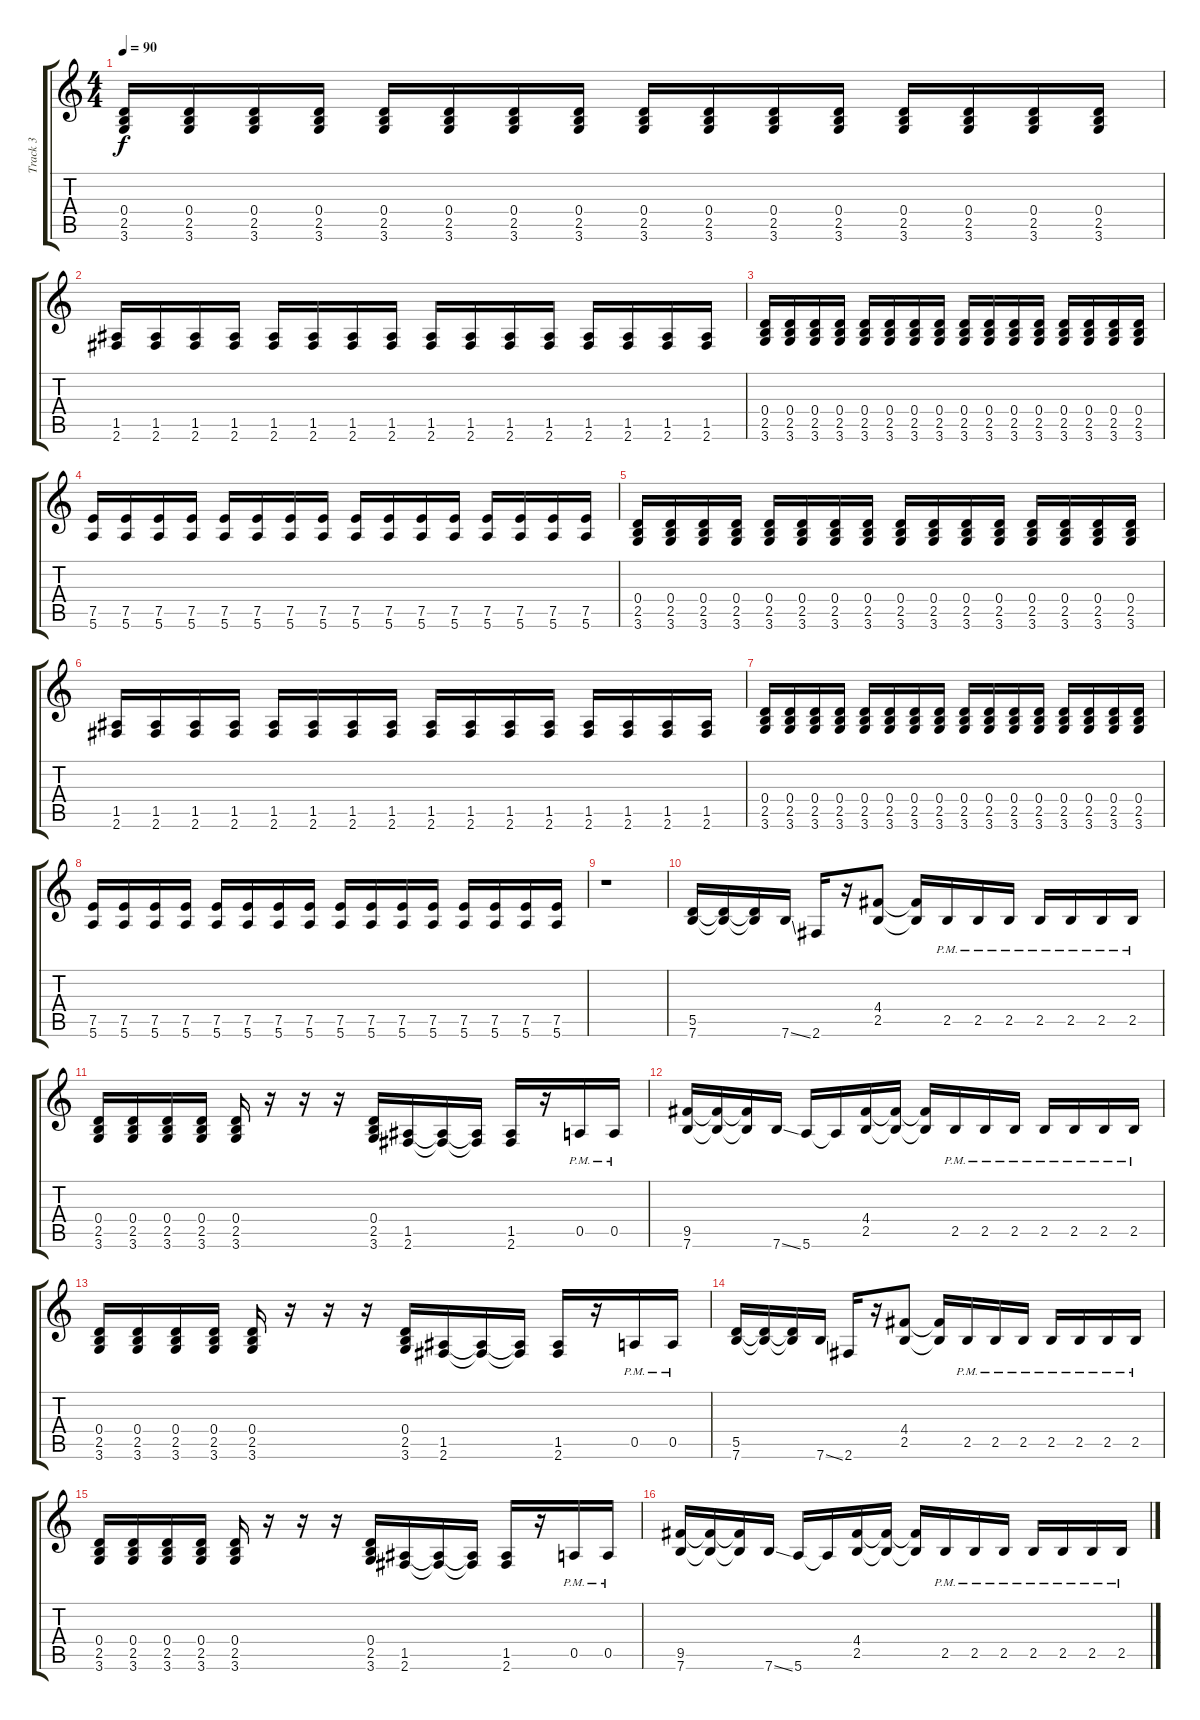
\track ("Track 3" "Track 3") {instrument overdrivenguitar}
\staff {score tabs}
\tuning (E4 B3 G3 D3 A2 E2) {hide}
\ts (4 4)
\tempo 90
\clef g2
\ks c
(0.4 2.5 3.6).16{dy f} (0.4 2.5 3.6).16 (0.4 2.5 3.6).16 (0.4 2.5 3.6).16 (0.4 2.5 3.6).16 (0.4 2.5 3.6).16 (0.4 2.5 3.6).16 (0.4 2.5 3.6).16 (0.4 2.5 3.6).16 (0.4 2.5 3.6).16 (0.4 2.5 3.6).16 (0.4 2.5 3.6).16 (0.4 2.5 3.6).16 (0.4 2.5 3.6).16 (0.4 2.5 3.6).16 (0.4 2.5 3.6).16 |
(1.5 2.6).16 (1.5 2.6).16 (1.5 2.6).16 (1.5 2.6).16 (1.5 2.6).16 (1.5 2.6).16 (1.5 2.6).16 (1.5 2.6).16 (1.5 2.6).16 (1.5 2.6).16 (1.5 2.6).16 (1.5 2.6).16 (1.5 2.6).16 (1.5 2.6).16 (1.5 2.6).16 (1.5 2.6).16 |
(0.4 2.5 3.6).16 (0.4 2.5 3.6).16 (0.4 2.5 3.6).16 (0.4 2.5 3.6).16 (0.4 2.5 3.6).16 (0.4 2.5 3.6).16 (0.4 2.5 3.6).16 (0.4 2.5 3.6).16 (0.4 2.5 3.6).16 (0.4 2.5 3.6).16 (0.4 2.5 3.6).16 (0.4 2.5 3.6).16 (0.4 2.5 3.6).16 (0.4 2.5 3.6).16 (0.4 2.5 3.6).16 (0.4 2.5 3.6).16 |
(7.5 5.6).16 (7.5 5.6).16 (7.5 5.6).16 (7.5 5.6).16 (7.5 5.6).16 (7.5 5.6).16 (7.5 5.6).16 (7.5 5.6).16 (7.5 5.6).16 (7.5 5.6).16 (7.5 5.6).16 (7.5 5.6).16 (7.5 5.6).16 (7.5 5.6).16 (7.5 5.6).16 (7.5 5.6).16 |
(0.4 2.5 3.6).16 (0.4 2.5 3.6).16 (0.4 2.5 3.6).16 (0.4 2.5 3.6).16 (0.4 2.5 3.6).16 (0.4 2.5 3.6).16 (0.4 2.5 3.6).16 (0.4 2.5 3.6).16 (0.4 2.5 3.6).16 (0.4 2.5 3.6).16 (0.4 2.5 3.6).16 (0.4 2.5 3.6).16 (0.4 2.5 3.6).16 (0.4 2.5 3.6).16 (0.4 2.5 3.6).16 (0.4 2.5 3.6).16 |
(1.5 2.6).16 (1.5 2.6).16 (1.5 2.6).16 (1.5 2.6).16 (1.5 2.6).16 (1.5 2.6).16 (1.5 2.6).16 (1.5 2.6).16 (1.5 2.6).16 (1.5 2.6).16 (1.5 2.6).16 (1.5 2.6).16 (1.5 2.6).16 (1.5 2.6).16 (1.5 2.6).16 (1.5 2.6).16 |
(0.4 2.5 3.6).16 (0.4 2.5 3.6).16 (0.4 2.5 3.6).16 (0.4 2.5 3.6).16 (0.4 2.5 3.6).16 (0.4 2.5 3.6).16 (0.4 2.5 3.6).16 (0.4 2.5 3.6).16 (0.4 2.5 3.6).16 (0.4 2.5 3.6).16 (0.4 2.5 3.6).16 (0.4 2.5 3.6).16 (0.4 2.5 3.6).16 (0.4 2.5 3.6).16 (0.4 2.5 3.6).16 (0.4 2.5 3.6).16 |
(7.5 5.6).16 (7.5 5.6).16 (7.5 5.6).16 (7.5 5.6).16 (7.5 5.6).16 (7.5 5.6).16 (7.5 5.6).16 (7.5 5.6).16 (7.5 5.6).16 (7.5 5.6).16 (7.5 5.6).16 (7.5 5.6).16 (7.5 5.6).16 (7.5 5.6).16 (7.5 5.6).16 (7.5 5.6).16 |
r.1 |
(5.5 7.6).16 (5.5{t} 7.6{t}).16 (5.5{t} 7.6{t}).16 7.6{ss}.16 2.6.16 r.16 (4.4 2.5).8 (4.4{t} 2.5{t}).16 2.5{pm}.16 2.5{pm}.16 2.5{pm}.16 2.5{pm}.16 2.5{pm}.16 2.5{pm}.16 2.5{pm}.16 |
(0.4 2.5 3.6).16 (0.4 2.5 3.6).16 (0.4 2.5 3.6).16 (0.4 2.5 3.6).16 (0.4 2.5 3.6).16 r.16 r.16 r.16 (0.4 2.5 3.6).16 (1.5 2.6).16 (1.5{t} 2.6{t}).16 (1.5{t} 2.6{t}).16 (1.5 2.6).16 r.16 0.5{pm}.16 0.5{pm}.16 |
(9.5 7.6).16 (9.5{t} 7.6{t}).16 (9.5{t} 7.6{t}).16 7.6{ss}.16 5.6.16 5.6{t}.16 (4.4 2.5).16 (4.4{t} 2.5{t}).16 (4.4{t} 2.5{t}).16 2.5{pm}.16 2.5{pm}.16 2.5{pm}.16 2.5{pm}.16 2.5{pm}.16 2.5{pm}.16 2.5{pm}.16 |
(0.4 2.5 3.6).16 (0.4 2.5 3.6).16 (0.4 2.5 3.6).16 (0.4 2.5 3.6).16 (0.4 2.5 3.6).16 r.16 r.16 r.16 (0.4 2.5 3.6).16 (1.5 2.6).16 (1.5{t} 2.6{t}).16 (1.5{t} 2.6{t}).16 (1.5 2.6).16 r.16 0.5{pm}.16 0.5{pm}.16 |
(5.5 7.6).16 (5.5{t} 7.6{t}).16 (5.5{t} 7.6{t}).16 7.6{ss}.16 2.6.16 r.16 (4.4 2.5).8 (4.4{t} 2.5{t}).16 2.5{pm}.16 2.5{pm}.16 2.5{pm}.16 2.5{pm}.16 2.5{pm}.16 2.5{pm}.16 2.5{pm}.16 |
(0.4 2.5 3.6).16 (0.4 2.5 3.6).16 (0.4 2.5 3.6).16 (0.4 2.5 3.6).16 (0.4 2.5 3.6).16 r.16 r.16 r.16 (0.4 2.5 3.6).16 (1.5 2.6).16 (1.5{t} 2.6{t}).16 (1.5{t} 2.6{t}).16 (1.5 2.6).16 r.16 0.5{pm}.16 0.5{pm}.16 |
(9.5 7.6).16 (9.5{t} 7.6{t}).16 (9.5{t} 7.6{t}).16 7.6{ss}.16 5.6.16 5.6{t}.16 (4.4 2.5).16 (4.4{t} 2.5{t}).16 (4.4{t} 2.5{t}).16 2.5{pm}.16 2.5{pm}.16 2.5{pm}.16 2.5{pm}.16 2.5{pm}.16 2.5{pm}.16 2.5{pm}.16
